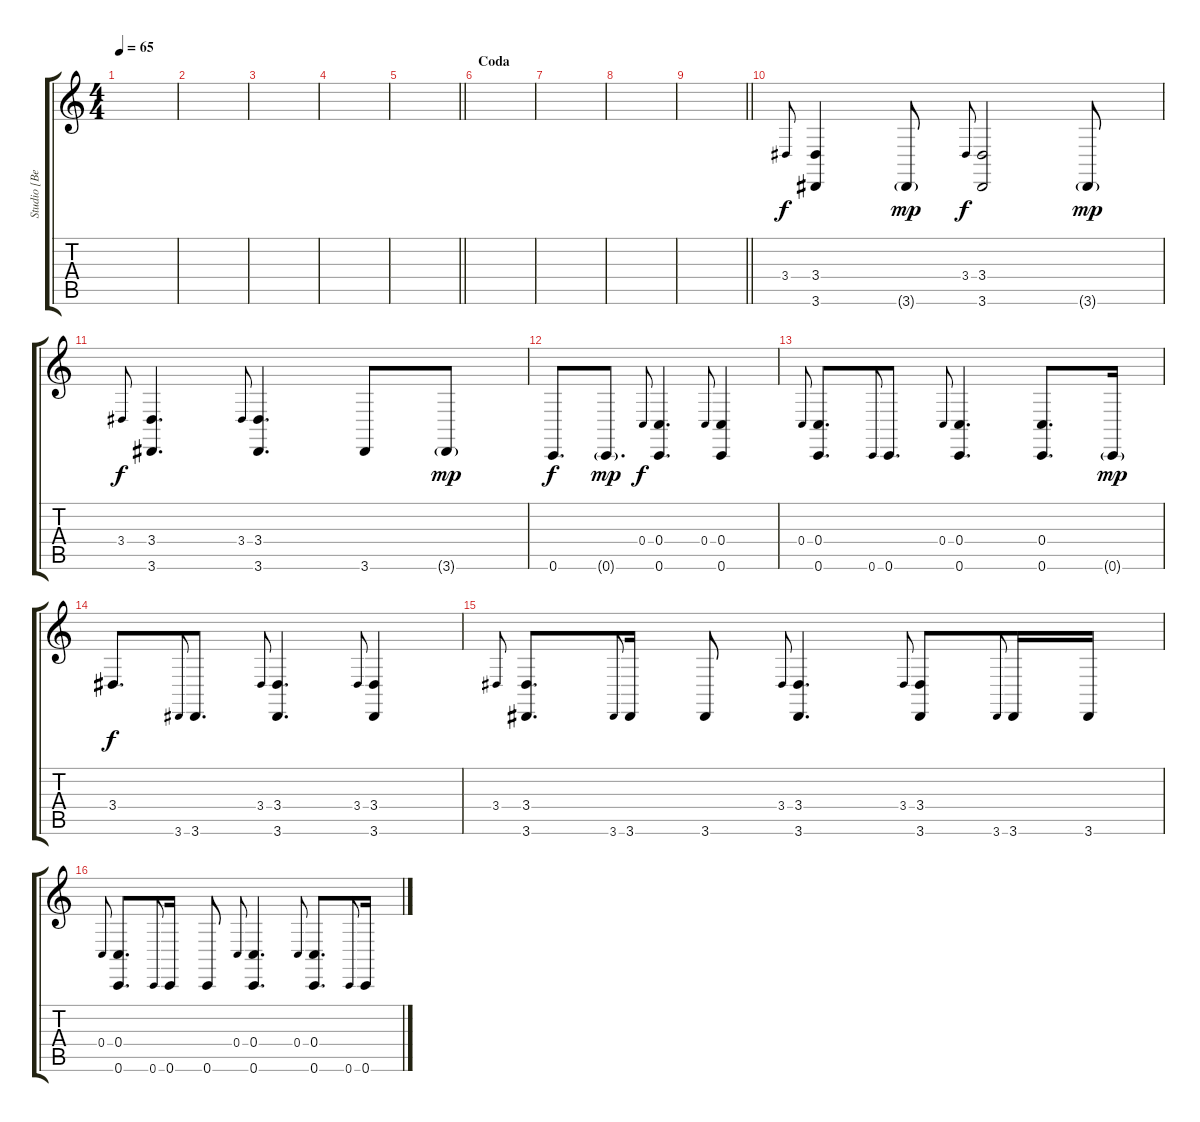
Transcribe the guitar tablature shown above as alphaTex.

\track ("Studio [Bell/Tiimpani]" "Studio [Be") {instrument tubularbells}
\staff {score tabs}
\tuning (D4 A3 F3 C3 G2 C2) {hide}
\ts (4 4)
\tempo 65
\clef g2
\ks c
|
|
|
|
\barLineRight lightlight
|
\section ("" "Coda")
|
|
|
\barLineRight lightlight
|
3.4.8{gr onbeat} (3.4 3.6).4{volume 10 balance 8 instrument timpani} 3.6{g}.8{dy mp} 3.4.8{gr onbeat dy f} (3.4 3.6).2 3.6{g}.8{dy mp} |
3.4.8{gr onbeat dy f} (3.4 3.6).4{d} 3.4.8{gr onbeat} (3.4 3.6).4{d} 3.6.8 3.6{g}.8{dy mp} |
0.6.8{d dy f} 0.6{g}.8{d dy mp} 0.4.8{gr onbeat dy f} (0.4 0.6).4{d} 0.4.8{gr onbeat} (0.4 0.6).4 |
0.4.8{gr onbeat} (0.4 0.6).8{d} 0.6.8{gr onbeat} 0.6.8{d} 0.4.8{gr onbeat} (0.4 0.6).4{d} (0.4 0.6).8{d} 0.6{g}.16{dy mp} |
3.4.8{d dy f} 3.6.8{gr onbeat} 3.6.8{d} 3.4.8{gr onbeat} (3.4 3.6).4{d} 3.4.8{gr onbeat} (3.4 3.6).4 |
3.4.8{gr onbeat} (3.4 3.6).8{d} 3.6.8{gr onbeat} 3.6.16 3.6.8 3.4.8{gr onbeat} (3.4 3.6).4{d} 3.4.8{gr onbeat} (3.4 3.6).8 3.6.8{gr onbeat} 3.6.16 3.6.16 |
0.4.8{gr onbeat} (0.4 0.6).8{d} 0.6.8{gr onbeat} 0.6.16 0.6.8 0.4.8{gr onbeat} (0.4 0.6).4{d} 0.4.8{gr onbeat} (0.4 0.6).8{d} 0.6.8{gr onbeat} 0.6.16
